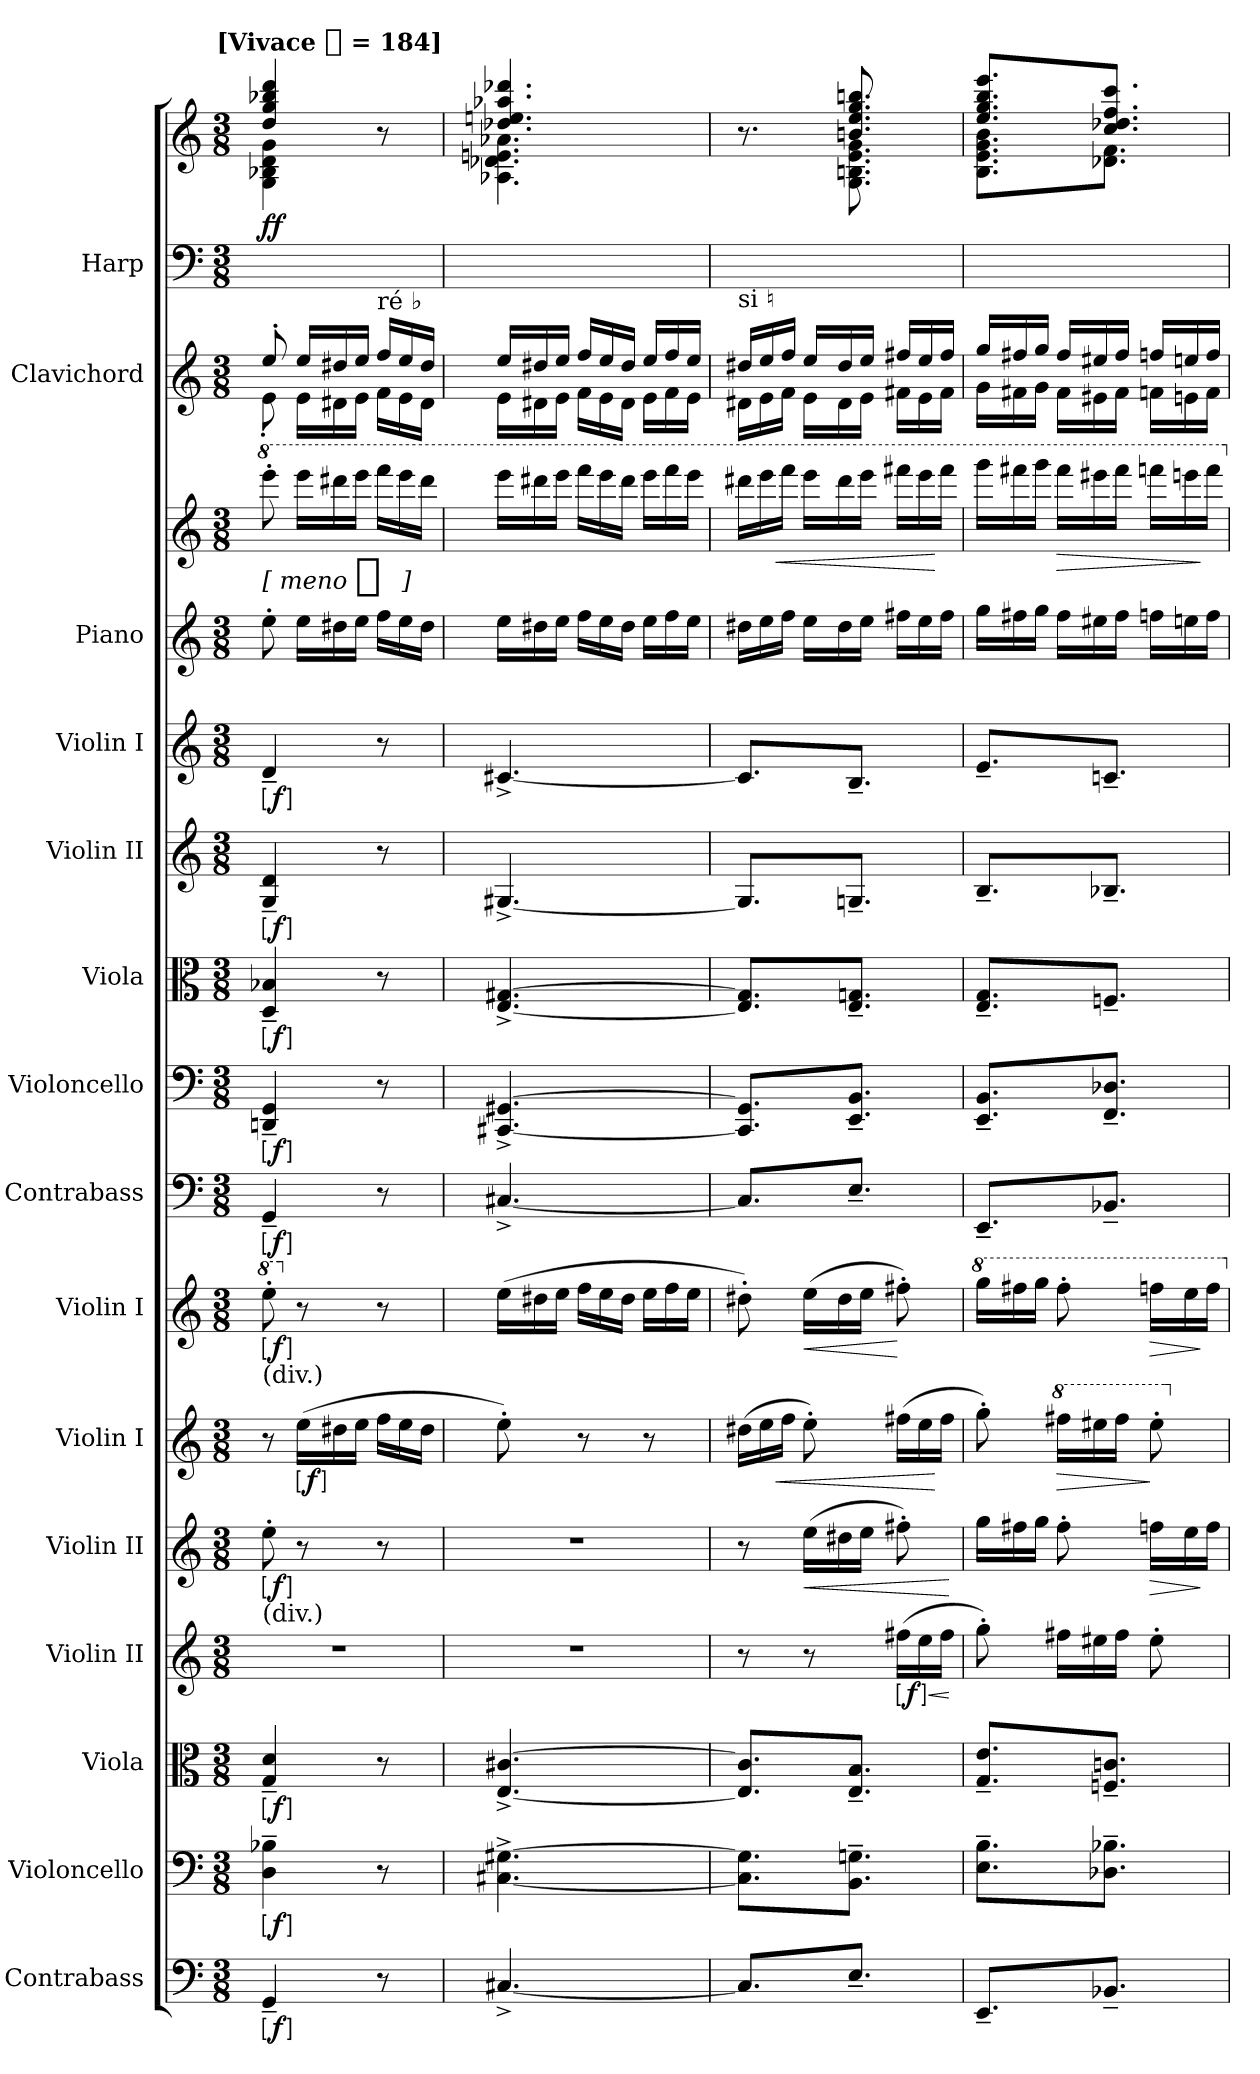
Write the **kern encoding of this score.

**kern	**dynam	**kern	**dynam	**kern	**dynam	**kern	**dynam	**kern	**dynam	**kern	**dynam	**kern	**dynam	**kern	**dynam	**kern	**dynam	**kern	**dynam	**kern	**dynam	**kern	**dynam	**kern	**kern	**dynam	**kern	**kern	**kern	**dynam
*part15	*part15	*part14	*part14	*part13	*part13	*part12	*part12	*part11	*part11	*part10	*part10	*part9	*part9	*part8	*part8	*part7	*part7	*part6	*part6	*part5	*part5	*part4	*part4	*part3	*part3	*part3	*part2	*part1	*part1	*part1
*staff17	*staff17	*staff16	*staff16	*staff15	*staff15	*staff14	*staff14	*staff13	*staff13	*staff12	*staff12	*staff11	*staff11	*staff10	*staff10	*staff9	*staff9	*staff8	*staff8	*staff7	*staff7	*staff6	*staff6	*staff5	*staff4	*staff4/5	*staff3	*staff2	*staff1	*staff1/2
*I"Contrabass	*	*I"Violoncello	*	*I"Viola	*	*I"Violin II	*	*I"Violin II	*	*I"Violin I	*	*I"Violin I	*	*I"Contrabass	*	*I"Violoncello	*	*I"Viola	*	*I"Violin II	*	*I"Violin I	*	*I"Piano	*	*	*I"Clavichord	*I"Harp	*	*
*I'Cb.	*	*I'Vc.	*	*I'Vla.	*	*I'Vln. II	*	*I'Vln. II	*	*I'Vln. I	*	*I'Vln. I	*	*I'Cb.	*	*I'Vc.	*	*I'Vla.	*	*I'Vln. II	*	*I'Vln. I	*	*I'Pno	*	*	*	*I'Hp	*	*
*clefF4	*	*clefF4	*	*clefC3	*	*clefG2	*	*clefG2	*	*clefG2	*	*clefG2	*	*clefF4	*	*clefF4	*	*clefC3	*	*clefG2	*	*clefG2	*	*clefG2	*clefG2	*	*clefG2	*clefF4	*clefG2	*
*k[]	*	*k[]	*	*k[]	*	*k[]	*	*k[]	*	*k[]	*	*k[]	*	*k[]	*	*k[]	*	*k[]	*	*k[]	*	*k[]	*	*k[]	*k[]	*	*k[]	*k[]	*k[]	*
*C:	*	*C:	*	*C:	*	*C:	*	*C:	*	*C:	*	*C:	*	*C:	*	*C:	*	*C:	*	*C:	*	*C:	*	*C:	*C:	*	*C:	*C:	*C:	*
!!LO:TX:omd:t=[Vivace [8th] = 184]
*M3/8	*	*M3/8	*	*M3/8	*	*M3/8	*	*M3/8	*	*M3/8	*	*M3/8	*	*M3/8	*	*M3/8	*	*M3/8	*	*M3/8	*	*M3/8	*	*M3/8	*M3/8	*	*M3/8	*M3/8	*M3/8	*
*MM184	*	*MM184	*	*MM184	*	*MM184	*	*MM184	*	*MM184	*	*MM184	*	*MM184	*	*MM184	*	*MM184	*	*MM184	*	*MM184	*	*MM184	*MM184	*	*MM184	*MM184	*MM184	*
*	*	*	*	*	*	*	*	*	*	*	*	*8va	*	*	*	*	*	*	*	*	*	*	*	*	*	*	*	*	*	*
*	*	*	*	*	*	*	*	*	*	*	*	*	*	*	*	*	*	*	*	*	*	*	*	*	*8va	*	*	*	*	*
=1	=1	=1	=1	=1	=1	=1	=1	=1	=1	=1	=1	=1	=1	=1	=1	=1	=1	=1	=1	=1	=1	=1	=1	=1	=1	=1	=1	=1	=1	=1
*	*	*	*	*	*	*	*	*	*	*	*	*	*	*	*	*	*	*	*	*	*	*	*	*	*	*	*^	*	*^	*
!	!	!	!	!	!	!	!	!	!	!	!	!LO:TX:b:t=(div.)	!	!	!	!	!	!	!	!	!	!	!	!	!	!	!	!	!	!	!	!
!	!	!	!	!	!	!	!	!LO:TX:b:t=(div.)	!	!	!	!	!	!	!	!	!	!	!	!	!	!	!	!	!	!	!	!	!	!	!	!
!	!LO:DY:ed=brack	!	!LO:DY:ed=brack	!	!LO:DY:ed=brack	!	!	!	!LO:DY:ed=brack	!	!	!	!LO:DY:ed=brack	!	!LO:DY:ed=brack	!	!LO:DY:ed=brack	!	!LO:DY:ed=brack	!	!LO:DY:ed=brack	!	!LO:DY:ed=brack	!	!	!LO:DY:t=[ meno %s ]	!	!	!	!	!	!
4GG~	f	4D~ 4B-X~	f	4G~ 4d~	f	8%3r	.	8ee'	f	8r	.	8eee'	f	4GG~	f	4DDn~ 4GG~	f	4D~ 4B-X~	f	4G~ 4d~	f	4d~	f	8ee'i	8eeee'i	f	8ee'i	8e'i	4ryy	4dd 4gg 4bb-X 4ddd	4G 4B-X 4d 4g	ff
*	*	*	*	*	*	*	*	*	*	*Xtuplet	*	*	*	*	*	*	*	*	*	*	*	*	*	*	*	*	*	*	*	*	*	*
*	*	*	*	*	*	*	*	*	*	*	*	*X8va	*	*	*	*	*	*	*	*	*	*	*	*	*	*	*	*	*	*	*	*
*	*	*	*	*	*	*	*	*	*	*	*	*	*	*	*	*	*	*	*	*	*	*	*	*Xtuplet	*Xtuplet	*	*Xtuplet	*	*	*	*	*
!	!	!	!	!	!	!	!	!	!	!	!LO:DY:ed=brack	!	!	!	!	!	!	!	!	!	!	!	!	!	!	!	!	!	!	!	!	!
.	.	.	.	.	.	.	.	8r	.	(24eeLL	f	8r	.	.	.	.	.	.	.	.	.	.	.	24eejLL	24eeeejLL	.	24eejLL	24ejLL	.	.	.	.
.	.	.	.	.	.	.	.	.	.	24dd#X	.	.	.	.	.	.	.	.	.	.	.	.	.	24dd#X	24dddd#X	.	24dd#X	24d#X	.	.	.	.
.	.	.	.	.	.	.	.	.	.	24eeJJ	.	.	.	.	.	.	.	.	.	.	.	.	.	24eeJJ	24eeeeJJ	.	24eeJJ	24eJJ	.	.	.	.
!	!	!	!	!	!	!	!	!	!	!	!	!	!	!	!	!	!	!	!	!	!	!	!	!	!	!	!	!	!LO:TX:b:t=ré ♭	!	!	!
8r	.	8r	.	8r	.	.	.	8r	.	24ffLL	.	8r	.	8r	.	8r	.	8r	.	8r	.	8r	.	24ffLL	24ffffLL	.	24ffLL	24fLL	8ryy	8r	8ryy	.
.	.	.	.	.	.	.	.	.	.	24ee	.	.	.	.	.	.	.	.	.	.	.	.	.	24ee	24eeee	.	24ee	24e	.	.	.	.
.	.	.	.	.	.	.	.	.	.	24dd#JJ	.	.	.	.	.	.	.	.	.	.	.	.	.	24dd#JJ	24dddd#JJ	.	24dd#JJ	24d#JJ	.	.	.	.
=2	=2	=2	=2	=2	=2	=2	=2	=2	=2	=2	=2	=2	=2	=2	=2	=2	=2	=2	=2	=2	=2	=2	=2	=2	=2	=2	=2	=2	=2	=2	=2	=2
*	*	*	*	*	*	*	*	*	*	*	*	*Xtuplet	*	*	*	*	*	*	*	*	*	*	*	*	*	*	*	*	*	*	*	*
[4.C#X^	.	[4.C#X^ [4.G#X^	.	[4.E^ [4.c#X^	.	8%3r	.	8%3r	.	8ee')	.	(24eeLL	.	[4.C#X^	.	[4.CC#X^ [4.GG#X^	.	[4.E^ [4.G#X^	.	[4.G#X^	.	[4.c#X^	.	24eeLL	24eeeeLL	.	24eeLL	24eLL	8%3ryy	4.dd-X 4.een 4.aa-X 4.ddd-X	4.A-X 4.d-X 4.en 4.a-X	.
.	.	.	.	.	.	.	.	.	.	.	.	24dd#X	.	.	.	.	.	.	.	.	.	.	.	24dd#X	24dddd#X	.	24dd#X	24d#X	.	.	.	.
.	.	.	.	.	.	.	.	.	.	.	.	24eeJJ	.	.	.	.	.	.	.	.	.	.	.	24eeJJ	24eeeeJJ	.	24eeJJ	24eJJ	.	.	.	.
.	.	.	.	.	.	.	.	.	.	8r	.	24ffLL	.	.	.	.	.	.	.	.	.	.	.	24ffLL	24ffffLL	.	24ffLL	24fLL	.	.	.	.
.	.	.	.	.	.	.	.	.	.	.	.	24ee	.	.	.	.	.	.	.	.	.	.	.	24ee	24eeee	.	24ee	24e	.	.	.	.
.	.	.	.	.	.	.	.	.	.	.	.	24dd#JJ	.	.	.	.	.	.	.	.	.	.	.	24dd#JJ	24dddd#JJ	.	24dd#JJ	24d#JJ	.	.	.	.
.	.	.	.	.	.	.	.	.	.	8r	.	24eeLL	.	.	.	.	.	.	.	.	.	.	.	24eeLL	24eeeeLL	.	24eeLL	24eLL	.	.	.	.
.	.	.	.	.	.	.	.	.	.	.	.	24ff	.	.	.	.	.	.	.	.	.	.	.	24ff	24ffff	.	24ff	24f	.	.	.	.
.	.	.	.	.	.	.	.	.	.	.	.	24eeJJ	.	.	.	.	.	.	.	.	.	.	.	24eeJJ	24eeeeJJ	.	24eeJJ	24eJJ	.	.	.	.
=3	=3	=3	=3	=3	=3	=3	=3	=3	=3	=3	=3	=3	=3	=3	=3	=3	=3	=3	=3	=3	=3	=3	=3	=3	=3	=3	=3	=3	=3	=3	=3	=3
!	!	!	!	!	!	!	!	!	!	!	!	!	!	!	!	!	!	!	!	!	!	!	!	!	!	!	!	!	!LO:TX:b:t=si ♮	!	!	!
8.C#/L]	.	8.C#] 8.G#]L	.	8.E] 8.c#]L	.	8r	.	8r	.	(24dd#XLL	.	8dd#X')	.	8.C#/L]	.	8.CC#] 8.GG#]L	.	8.E] 8.G#]L	.	8.G#L]	.	8.c#L]	.	24dd#XLL	24dddd#XLL	.	24dd#XLL	24d#XLL	8%3ryy	8.r	8.ryy	.
.	.	.	.	.	.	.	.	.	.	24ee	.	.	.	.	.	.	.	.	.	.	.	.	.	24ee	24eeee	.	24ee	24e	.	.	.	.
!	!	!	!	!	!	!	!	!	!	!	!LO:HP:b	!	!	!	!	!	!	!	!	!	!	!	!	!	!	!LO:HP:b	!	!	!	!	!	!
.	.	.	.	.	.	.	.	.	.	24ffJJ	<	.	.	.	.	.	.	.	.	.	.	.	.	24ffJJ	24ffffJJ	<	24ffJJ	24fJJ	.	.	.	.
*	*	*	*	*	*	*	*	*Xtuplet	*	*	*	*	*	*	*	*	*	*	*	*	*	*	*	*	*	*	*	*	*	*	*	*
!	!	!	!	!	!	!	!	!	!LO:HP:b	!	!	!	!LO:HP:b	!	!	!	!	!	!	!	!	!	!	!	!	!	!	!	!	!	!	!
.	.	.	.	.	.	8r	.	(24eeLL	<	8ee')	.	(24eeLL	<	.	.	.	.	.	.	.	.	.	.	24eeLL	24eeeeLL	.	24eeLL	24eLL	.	.	.	.
.	.	.	.	.	.	.	.	24dd#X	.	.	.	24dd#	.	.	.	.	.	.	.	.	.	.	.	24dd#	24dddd#	.	24dd#	24d#	.	.	.	.
8.E~J	.	8.BB~ 8.Gn~J	.	8.E~ 8.B~J	.	.	.	.	.	.	.	.	.	8.E~J	.	8.EE~ 8.BB~J	.	8.E~ 8.Gn~J	.	8.Gn~J	.	8.B~J	.	.	.	.	.	.	.	8.bn 8.ee 8.gg 8.bbn	8.G 8.Bn 8.e 8.g	.
.	.	.	.	.	.	.	.	24eeJJ	.	.	.	24eeJJ	.	.	.	.	.	.	.	.	.	.	.	24eeJJ	24eeeeJJ	.	24eeJJ	24eJJ	.	.	.	.
*	*	*	*	*	*	*Xtuplet	*	*	*	*	*	*	*	*	*	*	*	*	*	*	*	*	*	*	*	*	*	*	*	*	*	*
!	!	!	!	!	!	!	!LO:HP:b	!	!	!	!	!	!	!	!	!	!	!	!	!	!	!	!	!	!	!	!	!	!	!	!	!
!	!	!	!	!	!	!	!LO:DY:n=1:ed=brack	!	!	!	!	!	!	!	!	!	!	!	!	!	!	!	!	!	!	!	!	!	!	!	!	!
.	.	.	.	.	.	(24ff#XLL	< f	8ff#X')	.	(24ff#XLL	.	8ff#X')	[	.	.	.	.	.	.	.	.	.	.	24ff#XLL	24ffff#XLL	.	24ff#XLL	24f#XLL	.	.	.	.
.	.	.	.	.	.	24ee	.	.	.	24ee	.	.	.	.	.	.	.	.	.	.	.	.	.	24ee	24eeee	.	24ee	24e	.	.	.	.
.	.	.	.	.	.	24ff#JJ	.	.	.	24ff#JJ	[	.	.	.	.	.	.	.	.	.	.	.	.	24ff#JJ	24ffff#JJ	[	24ff#JJ	24f#JJ	.	.	.	.
*	*	*	*	*	*	*	*	*	*	*	*	*	*	*	*	*	*	*	*	*	*	*	*	*	*	*	*v	*v	*	*v	*v	*
.	.	.	.	.	.	.	[	.	[	.	.	.	.	.	.	.	.	.	.	.	.	.	.	.	.	.	.	.	.	.
=4	=4	=4	=4	=4	=4	=4	=4	=4	=4	=4	=4	=4	=4	=4	=4	=4	=4	=4	=4	=4	=4	=4	=4	=4	=4	=4	=4	=4	=4	=4
*	*	*	*	*	*	*	*	*	*	*	*	*8va	*	*	*	*	*	*	*	*	*	*	*	*	*	*	*	*	*	*
*	*	*	*	*	*	*	*	*	*	*	*	*	*	*	*	*	*	*	*	*	*	*	*	*	*	*	*^	*	*^	*
8.EE~L	.	8.E~ 8.B~L	.	8.G~ 8.e~L	.	8gg')	.	24ggLL	rinf .	8gg')	.	24gggLL	rinf .	8.EE~L	.	8.EE~ 8.BB~L	.	8.E~ 8.G~L	.	8.B~L	.	8.e~L	.	24ggLL	24ggggLL	rinf .	24ggLL	24gLL	8%3ryy	8.ee 8.gg 8.bb 8.eeeL	8.B 8.e 8.g 8.bL	.
.	.	.	.	.	.	.	.	24ff#X	.	.	.	24fff#X	.	.	.	.	.	.	.	.	.	.	.	24ff#X	24ffff#X	.	24ff#X	24f#X	.	.	.	.
.	.	.	.	.	.	.	.	24ggJJ	.	.	.	24gggJJ	.	.	.	.	.	.	.	.	.	.	.	24ggJJ	24ggggJJ	.	24ggJJ	24gJJ	.	.	.	.
*	*	*	*	*	*	*	*	*	*	*8va	*	*	*	*	*	*	*	*	*	*	*	*	*	*	*	*	*	*	*	*	*	*
!	!	!	!	!	!	!	!	!	!	!	!LO:HP:b	!	!	!	!	!	!	!	!	!	!	!	!	!	!	!LO:HP:b	!	!	!	!	!	!
.	.	.	.	.	.	24ff#XLL	.	8ff#'	.	24fff#XLL	>	8fff#'	.	.	.	.	.	.	.	.	.	.	.	24ff#LL	24ffff#LL	>	24ff#LL	24f#LL	.	.	.	.
.	.	.	.	.	.	24ee#X	.	.	.	24eee#X	.	.	.	.	.	.	.	.	.	.	.	.	.	24ee#X	24eeee#X	.	24ee#X	24e#X	.	.	.	.
8.BB-X~J	.	8.D-X~ 8.B-X~J	.	8.Fn~ 8.cn~J	.	.	.	.	.	.	.	.	.	8.BB-X~J	.	8.FF~ 8.D-X~J	.	8.Fn~J	.	8.B-X~J	.	8.cn~J	.	.	.	.	.	.	.	8.cc 8.dd-X 8.ff 8.cccJ	8.d-X 8.fJ	.
.	.	.	.	.	.	24ff#JJ	.	.	.	24fff#JJ	.	.	.	.	.	.	.	.	.	.	.	.	.	24ff#JJ	24ffff#JJ	.	24ff#JJ	24f#JJ	.	.	.	.
!	!	!	!	!	!	!	!	!	!LO:HP:b	!	!	!	!LO:HP:b	!	!	!	!	!	!	!	!	!	!	!	!	!	!	!	!	!	!	!
.	.	.	.	.	.	8ee#'	.	24ffnLL	>	8eee#'	]	24fffnLL	>	.	.	.	.	.	.	.	.	.	.	24ffnLL	24ffffnLL	.	24ffnLL	24fnLL	.	.	.	.
.	.	.	.	.	.	.	.	24ee	.	.	.	24eee	.	.	.	.	.	.	.	.	.	.	.	24een	24eeeen	.	24een	24en	.	.	.	.
.	.	.	.	.	.	.	.	24ffJJ	]	.	.	24fffJJ	]	.	.	.	.	.	.	.	.	.	.	24ffJJ	24ffffJJ	]	24ffJJ	24fJJ	.	.	.	.
*	*	*	*	*	*	*	*	*	*	*	*	*	*	*	*	*	*	*	*	*	*	*	*	*	*	*	*	*	*	*v	*v	*
*	*	*	*	*	*	*	*	*	*	*	*	*X8va	*	*	*	*	*	*	*	*	*	*	*	*	*	*	*	*	*	*	*
*	*	*	*	*	*	*	*	*	*	*X8va	*	*	*	*	*	*	*	*	*	*	*	*	*	*	*	*	*	*	*	*	*
*	*	*	*	*	*	*	*	*	*	*	*	*	*	*	*	*	*	*	*	*	*	*	*	*	*X8va	*	*	*	*	*	*
*	*	*	*	*	*	*	*	*	*	*	*	*	*	*	*	*	*	*	*	*	*	*	*	*	*	*	*v	*v	*	*	*
=	=	=	=	=	=	=	=	=	=	=	=	=	=	=	=	=	=	=	=	=	=	=	=	=	=	=	=	=	=	=
*-	*-	*-	*-	*-	*-	*-	*-	*-	*-	*-	*-	*-	*-	*-	*-	*-	*-	*-	*-	*-	*-	*-	*-	*-	*-	*-	*-	*-	*-	*-
